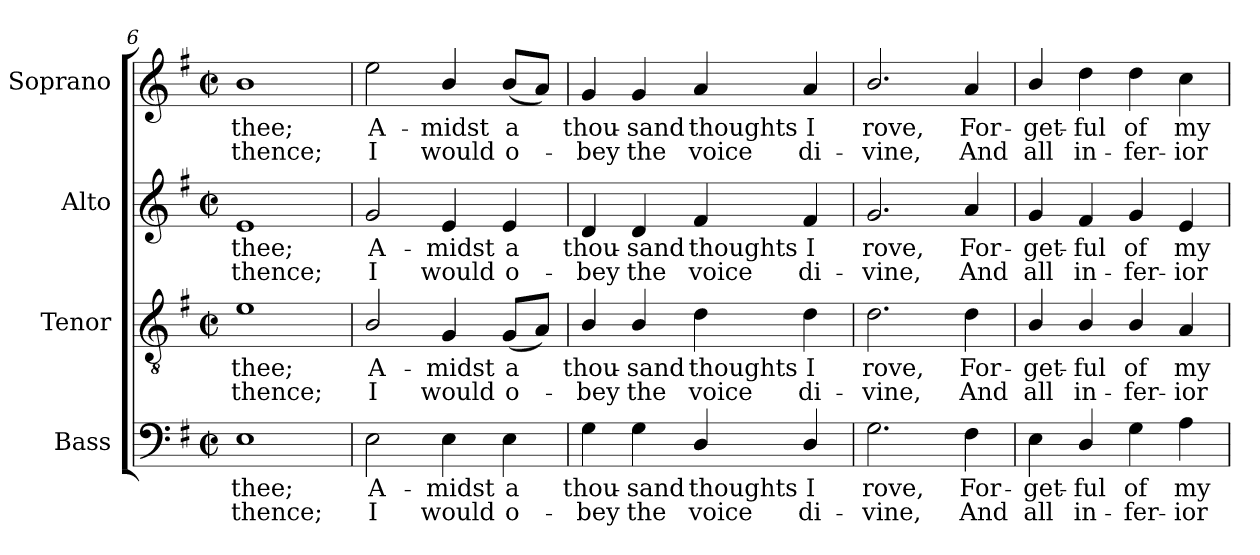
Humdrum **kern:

**kern	**text	**text	**kern	**text	**text	**kern	**text	**text	**kern	**text	**text
*part4	*part4	*part4	*part3	*part3	*part3	*part2	*part2	*part2	*part1	*part1	*part1
*staff4	*staff4	*staff4	*staff3	*staff3	*staff3	*staff2	*staff2	*staff2	*staff1	*staff1	*staff1
*I"Bass	*	*	*I"Tenor	*	*	*I"Alto	*	*	*I"Soprano	*	*
*I'B.	*	*	*I'T.	*	*	*I'A.	*	*	*I'S.	*	*
*clefF4	*	*	*clefGv2	*	*	*clefG2	*	*	*clefG2	*	*
*	*	*	*ITrd7c12	*	*	*	*	*	*	*	*
*k[f#]	*	*	*k[f#]	*	*	*k[f#]	*	*	*k[f#]	*	*
*e:	*	*	*e:	*	*	*e:	*	*	*e:	*	*
*M2/2	*	*	*M2/2	*	*	*M2/2	*	*	*M2/2	*	*
*met(c|)	*	*	*met(c|)	*	*	*met(c|)	*	*	*met(c|)	*	*
=6	=6	=6	=6	=6	=6	=6	=6	=6	=6	=6	=6
!	!LO:LY:b:color=#000000	!LO:LY:b:color=#000000	!	!	!	!	!	!	!	!	!
!	!	!	!	!LO:LY:b:color=#000000	!LO:LY:b:color=#000000	!	!	!	!	!	!
!	!	!	!	!	!	!	!LO:LY:b:color=#000000	!LO:LY:b:color=#000000	!	!	!
!	!	!	!	!	!	!	!	!	!	!LO:LY:b:color=#000000	!LO:LY:b:color=#000000
1Ei	thee;	thence;	1Ei	thee;	thence;	1ei	thee;	thence;	1bi	thee;	thence;
!!LO:LB:g=z
=7	=7	=7	=7	=7	=7	=7	=7	=7	=7	=7	=7
!	!LO:LY:b:color=#000000	!LO:LY:b:color=#000000	!	!	!	!	!	!	!	!	!
!	!	!	!	!LO:LY:b:color=#000000	!LO:LY:b:color=#000000	!	!	!	!	!	!
!	!	!	!	!	!	!	!LO:LY:b:color=#000000	!LO:LY:b:color=#000000	!	!	!
!	!	!	!	!	!	!	!	!	!	!LO:LY:b:color=#000000	!LO:LY:b:color=#000000
2Ei\	A-	I	2BBi/	A-	I	2gi/	A-	I	2eei\	A-	I
!	!LO:LY:b:color=#000000	!LO:LY:b:color=#000000	!	!	!	!	!	!	!	!	!
!	!	!	!	!LO:LY:b:color=#000000	!LO:LY:b:color=#000000	!	!	!	!	!	!
!	!	!	!	!	!	!	!LO:LY:b:color=#000000	!LO:LY:b:color=#000000	!	!	!
!	!	!	!	!	!	!	!	!	!	!LO:LY:b:color=#000000	!LO:LY:b:color=#000000
4Ei\	-midst	would	4GGi/	-midst	would	4ei/	-midst	would	4bi/	-midst	would
!	!LO:LY:b:color=#000000	!LO:LY:b:color=#000000	!	!	!	!	!	!	!	!	!
!	!	!	!	!LO:LY:b:color=#000000	!LO:LY:b:color=#000000	!	!	!	!	!	!
!	!	!	!	!	!	!	!LO:LY:b:color=#000000	!LO:LY:b:color=#000000	!	!	!
!	!	!	!	!	!	!	!	!	!	!LO:LY:b:color=#000000	!LO:LY:b:color=#000000
4Ei\	a	o-	(8GGi/L	a	o-	4ei/	a	o-	(8bi/L	a	o-
.	.	.	8AAi/J)	.	.	.	.	.	8ai/J)	.	.
=8	=8	=8	=8	=8	=8	=8	=8	=8	=8	=8	=8
!	!LO:LY:b:color=#000000	!LO:LY:b:color=#000000	!	!	!	!	!	!	!	!	!
!	!	!	!	!LO:LY:b:color=#000000	!LO:LY:b:color=#000000	!	!	!	!	!	!
!	!	!	!	!	!	!	!LO:LY:b:color=#000000	!LO:LY:b:color=#000000	!	!	!
!	!	!	!	!	!	!	!	!	!	!LO:LY:b:color=#000000	!LO:LY:b:color=#000000
4Gi\	thou-	-bey	4BBi/	thou-	-bey	4di/	thou-	-bey	4gi/	thou-	-bey
!	!LO:LY:b:color=#000000	!LO:LY:b:color=#000000	!	!	!	!	!	!	!	!	!
!	!	!	!	!LO:LY:b:color=#000000	!LO:LY:b:color=#000000	!	!	!	!	!	!
!	!	!	!	!	!	!	!LO:LY:b:color=#000000	!LO:LY:b:color=#000000	!	!	!
!	!	!	!	!	!	!	!	!	!	!LO:LY:b:color=#000000	!LO:LY:b:color=#000000
4Gi\	-sand	the	4BBi/	-sand	the	4di/	-sand	the	4gi/	-sand	the
!	!LO:LY:b:color=#000000	!LO:LY:b:color=#000000	!	!	!	!	!	!	!	!	!
!	!	!	!	!LO:LY:b:color=#000000	!LO:LY:b:color=#000000	!	!	!	!	!	!
!	!	!	!	!	!	!	!LO:LY:b:color=#000000	!LO:LY:b:color=#000000	!	!	!
!	!	!	!	!	!	!	!	!	!	!LO:LY:b:color=#000000	!LO:LY:b:color=#000000
4Di/	thoughts	voice	4Di\	thoughts	voice	4f#i/	thoughts	voice	4ai/	thoughts	voice
!	!LO:LY:b:color=#000000	!LO:LY:b:color=#000000	!	!	!	!	!	!	!	!	!
!	!	!	!	!LO:LY:b:color=#000000	!LO:LY:b:color=#000000	!	!	!	!	!	!
!	!	!	!	!	!	!	!LO:LY:b:color=#000000	!LO:LY:b:color=#000000	!	!	!
!	!	!	!	!	!	!	!	!	!	!LO:LY:b:color=#000000	!LO:LY:b:color=#000000
4Di/	I	di-	4Di\	I	di-	4f#i/	I	di-	4ai/	I	di-
=9	=9	=9	=9	=9	=9	=9	=9	=9	=9	=9	=9
!	!LO:LY:b:color=#000000	!LO:LY:b:color=#000000	!	!	!	!	!	!	!	!	!
!	!	!	!	!LO:LY:b:color=#000000	!LO:LY:b:color=#000000	!	!	!	!	!	!
!	!	!	!	!	!	!	!LO:LY:b:color=#000000	!LO:LY:b:color=#000000	!	!	!
!	!	!	!	!	!	!	!	!	!	!LO:LY:b:color=#000000	!LO:LY:b:color=#000000
2.Gi\	rove,	-vine,	2.Di\	rove,	-vine,	2.gi/	rove,	-vine,	2.bi/	rove,	-vine,
!	!LO:LY:b:color=#000000	!LO:LY:b:color=#000000	!	!	!	!	!	!	!	!	!
!	!	!	!	!LO:LY:b:color=#000000	!LO:LY:b:color=#000000	!	!	!	!	!	!
!	!	!	!	!	!	!	!LO:LY:b:color=#000000	!LO:LY:b:color=#000000	!	!	!
!	!	!	!	!	!	!	!	!	!	!LO:LY:b:color=#000000	!LO:LY:b:color=#000000
4F#i\	For-	And	4Di\	For-	And	4ai/	For-	And	4ai/	For-	And
=10	=10	=10	=10	=10	=10	=10	=10	=10	=10	=10	=10
!	!LO:LY:b:color=#000000	!LO:LY:b:color=#000000	!	!	!	!	!	!	!	!	!
!	!	!	!	!LO:LY:b:color=#000000	!LO:LY:b:color=#000000	!	!	!	!	!	!
!	!	!	!	!	!	!	!LO:LY:b:color=#000000	!LO:LY:b:color=#000000	!	!	!
!	!	!	!	!	!	!	!	!	!	!LO:LY:b:color=#000000	!LO:LY:b:color=#000000
4Ei\	-get-	all	4BBi/	-get-	all	4gi/	-get-	all	4bi/	-get-	all
!	!LO:LY:b:color=#000000	!LO:LY:b:color=#000000	!	!	!	!	!	!	!	!	!
!	!	!	!	!LO:LY:b:color=#000000	!LO:LY:b:color=#000000	!	!	!	!	!	!
!	!	!	!	!	!	!	!LO:LY:b:color=#000000	!LO:LY:b:color=#000000	!	!	!
!	!	!	!	!	!	!	!	!	!	!LO:LY:b:color=#000000	!LO:LY:b:color=#000000
4Di/	-ful	in-	4BBi/	-ful	in-	4f#i/	-ful	in-	4ddi\	-ful	in-
!	!LO:LY:b:color=#000000	!LO:LY:b:color=#000000	!	!	!	!	!	!	!	!	!
!	!	!	!	!LO:LY:b:color=#000000	!LO:LY:b:color=#000000	!	!	!	!	!	!
!	!	!	!	!	!	!	!LO:LY:b:color=#000000	!LO:LY:b:color=#000000	!	!	!
!	!	!	!	!	!	!	!	!	!	!LO:LY:b:color=#000000	!LO:LY:b:color=#000000
4Gi\	of	-fer-	4BBi/	of	-fer-	4gi/	of	-fer-	4ddi\	of	-fer-
!	!LO:LY:b:color=#000000	!LO:LY:b:color=#000000	!	!	!	!	!	!	!	!	!
!	!	!	!	!LO:LY:b:color=#000000	!LO:LY:b:color=#000000	!	!	!	!	!	!
!	!	!	!	!	!	!	!LO:LY:b:color=#000000	!LO:LY:b:color=#000000	!	!	!
!	!	!	!	!	!	!	!	!	!	!LO:LY:b:color=#000000	!LO:LY:b:color=#000000
4Ai\	my	-ior	4AAi/	my	-ior	4ei/	my	-ior	4cci\	my	-ior
=	=	=	=	=	=	=	=	=	=	=	=
*-	*-	*-	*-	*-	*-	*-	*-	*-	*-	*-	*-
